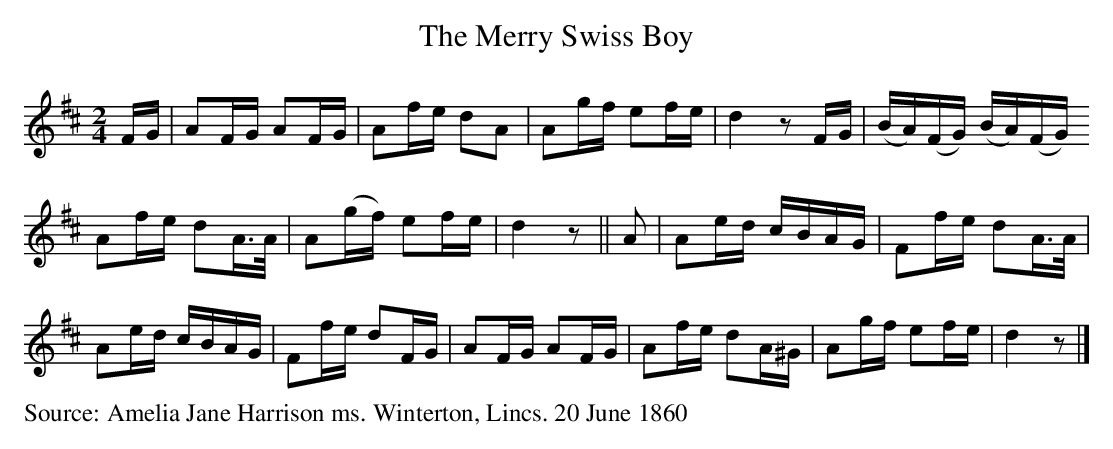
X:1
T:The Merry Swiss Boy
M:2/4
L:1/16
K:D
FG|A2FG A2FG|A2fe d2A2|A2gf e2fe|d4z2 FG|(BA)(FG) (BA)(FG)
A2fe d2A>A|A2(gf) e2fe|d4z2||A2|A2ed cBAG|F2fe d2A>A|
A2ed cBAG|F2fe d2FG|A2FG A2FG|A2fe d2A^G|A2gf e2fe|d4z2|]
